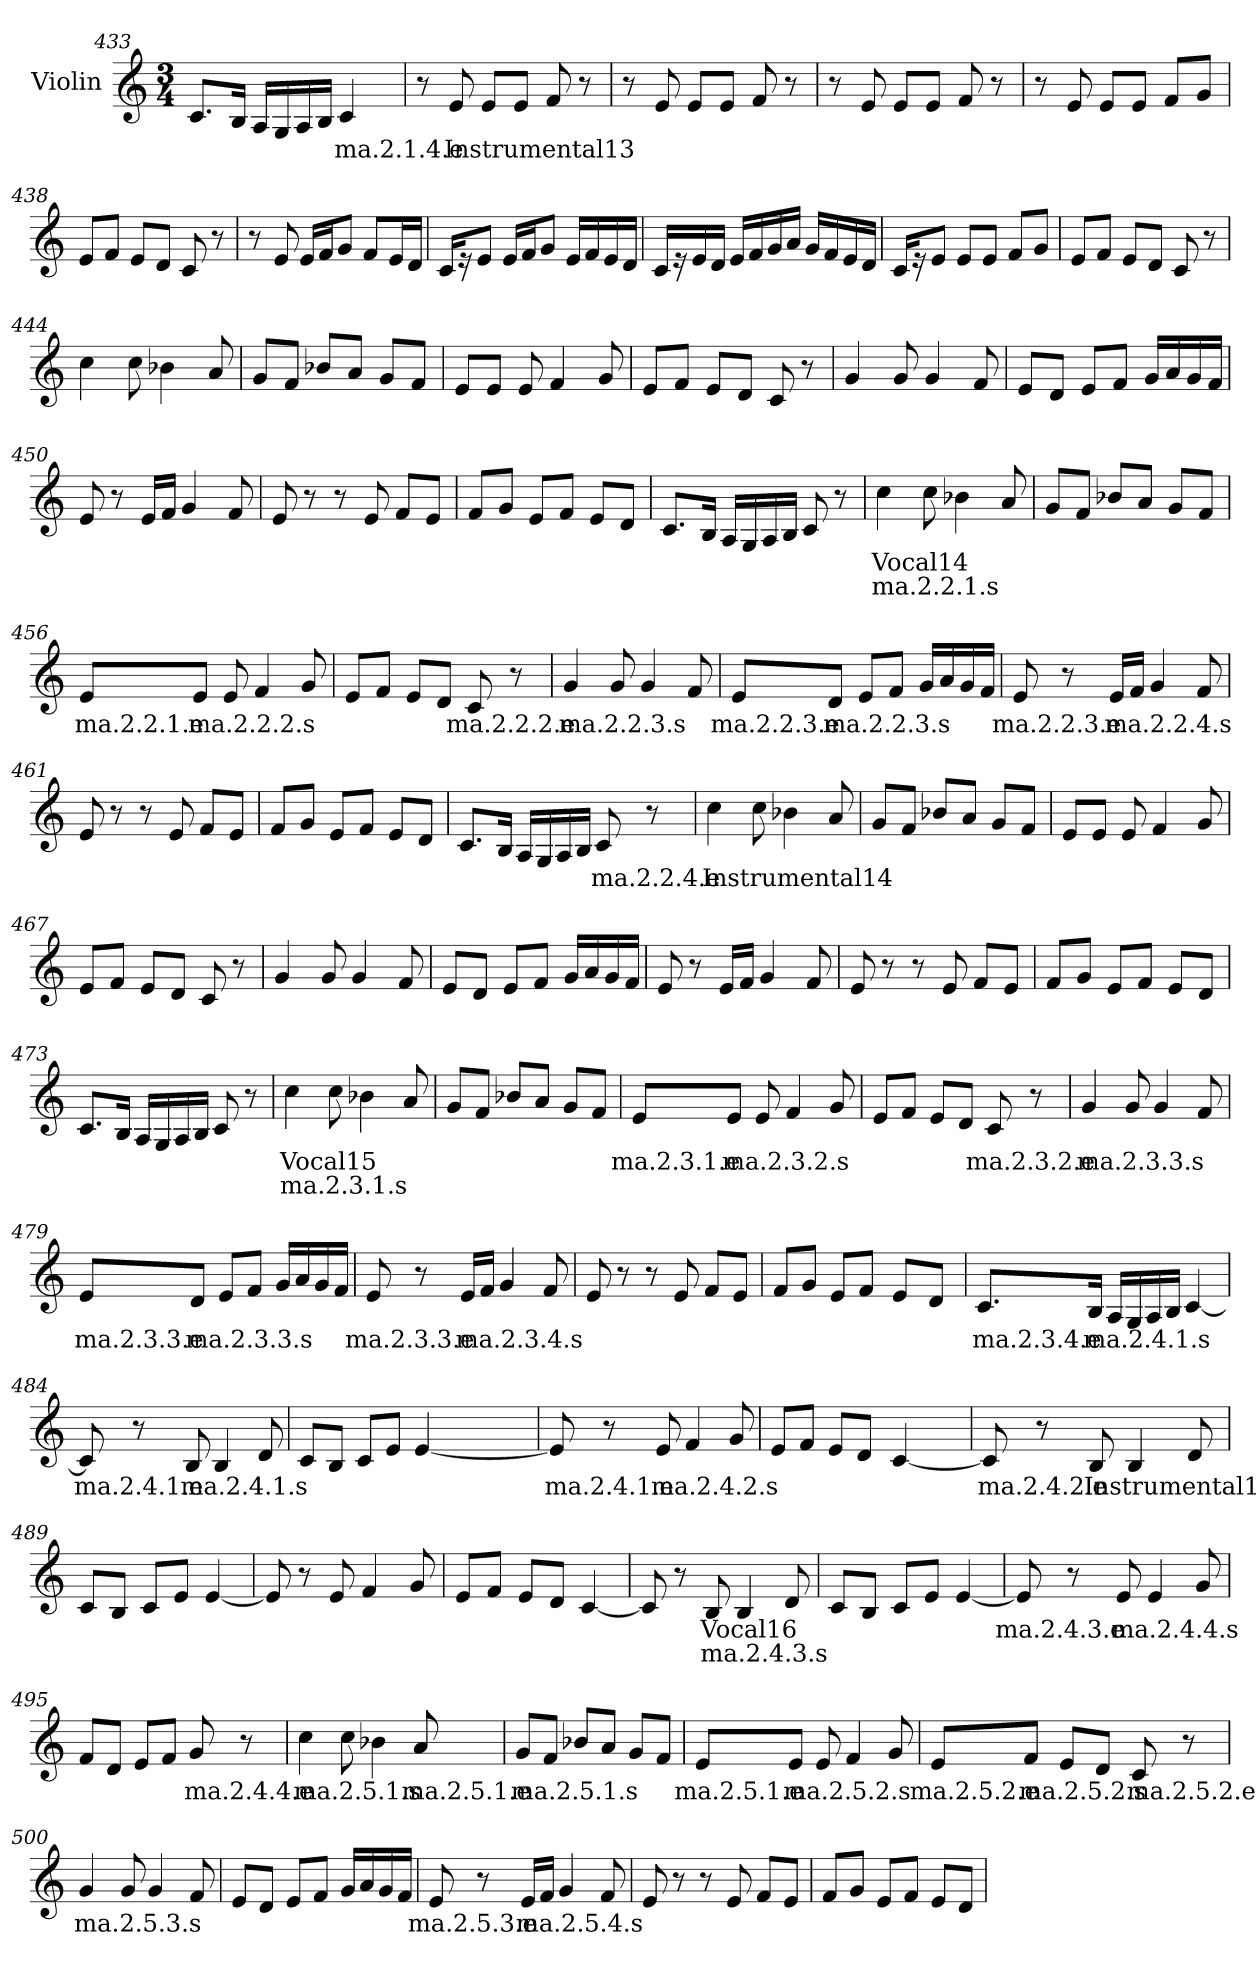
**kern	**text	**text
*part1	*part1	*part1
*staff1	*staff1	*staff1
*I"Violin	*	*
!!LO:LB:g=z
*clefG2	*	*
*k[]	*	*
*M3/4	*	*
=433	=433	=433
8.c/L	.	.
16B/Jk	.	.
16A/LL	.	.
16G/	.	.
16A/	.	.
16B/JJ	.	.
!	!LO:LY:b	!
4c/	ma.2.1.4.e	.
=434	=434	=434
8r	.	.
!	!LO:LY:b	!
8e/	Instrumental13	.
8e/L	.	.
8e/J	.	.
8f/	.	.
8r	.	.
=435	=435	=435
8r	.	.
8e/	.	.
8e/L	.	.
8e/J	.	.
8f/	.	.
8r	.	.
=436	=436	=436
8r	.	.
8e/	.	.
8e/L	.	.
8e/J	.	.
8f/	.	.
8r	.	.
!!LO:PB:g=z
=437	=437	=437
8r	.	.
8e/	.	.
8e/L	.	.
8e/J	.	.
8f/L	.	.
8g/J	.	.
!!LO:LB:g=z
=438	=438	=438
8e/L	.	.
8f/J	.	.
8e/L	.	.
8d/J	.	.
8c/	.	.
8r	.	.
=439	=439	=439
8r	.	.
8e/	.	.
16e/LL	.	.
16f/J	.	.
8g/J	.	.
8f/L	.	.
16e/L	.	.
16d/JJ	.	.
=440	=440	=440
16c/KL	.	.
16r	.	.
8e/J	.	.
16e/LL	.	.
16f/J	.	.
8g/J	.	.
16e/LL	.	.
16f/	.	.
16e/	.	.
16d/JJ	.	.
=441	=441	=441
16c/LL	.	.
16r	.	.
16e/	.	.
16d/JJ	.	.
16e/LL	.	.
16f/	.	.
16g/	.	.
16a/JJ	.	.
16g/LL	.	.
16f/	.	.
16e/	.	.
16d/JJ	.	.
!!LO:LB:g=z
=442	=442	=442
16c/KL	.	.
16r	.	.
8e/J	.	.
8e/L	.	.
8e/J	.	.
8f/L	.	.
8g/J	.	.
=443	=443	=443
8e/L	.	.
8f/J	.	.
8e/L	.	.
8d/J	.	.
8c/	.	.
8r	.	.
=444	=444	=444
4cc\	.	.
8cc\	.	.
4b-X\	.	.
8a/	.	.
=445	=445	=445
8g/L	.	.
8f/J	.	.
8b-X/L	.	.
8a/J	.	.
8g/L	.	.
8f/J	.	.
=446	=446	=446
8e/L	.	.
8e/J	.	.
8e/	.	.
4f/	.	.
8g/	.	.
=447	=447	=447
8e/L	.	.
8f/J	.	.
8e/L	.	.
8d/J	.	.
8c/	.	.
8r	.	.
!!LO:LB:g=z
=448	=448	=448
4g/	.	.
8g/	.	.
4g/	.	.
8f/	.	.
=449	=449	=449
8e/L	.	.
8d/J	.	.
8e/L	.	.
8f/J	.	.
16g/LL	.	.
16a/	.	.
16g/	.	.
16f/JJ	.	.
=450	=450	=450
8e/	.	.
8r	.	.
16e/LL	.	.
16f/JJ	.	.
4g/	.	.
8f/	.	.
=451	=451	=451
8e/	.	.
8r	.	.
8r	.	.
8e/	.	.
8f/L	.	.
8e/J	.	.
=452	=452	=452
8f/L	.	.
8g/J	.	.
8e/L	.	.
8f/J	.	.
8e/L	.	.
8d/J	.	.
!!LO:LB:g=z
=453	=453	=453
8.c/L	.	.
16B/Jk	.	.
16A/LL	.	.
16G/	.	.
16A/	.	.
16B/JJ	.	.
8c/	.	.
8r	.	.
!!LO:LB:g=z
=454	=454	=454
!	!LO:LY:b	!LO:LY:b
4cc\	Vocal14	ma.2.2.1.s
8cc\	.	.
4b-X\	.	.
8a/	.	.
=455	=455	=455
8g/L	.	.
8f/J	.	.
8b-X/L	.	.
8a/J	.	.
8g/L	.	.
8f/J	.	.
=456	=456	=456
!	!LO:LY:b	!
8e/L	ma.2.2.1.e	.
!	!LO:LY:b	!
8e/J	ma.2.2.2.s	.
8e/	.	.
4f/	.	.
8g/	.	.
!!LO:LB:g=z
=457	=457	=457
8e/L	.	.
8f/J	.	.
8e/L	.	.
8d/J	.	.
!	!LO:LY:b	!
8c/	ma.2.2.2.e	.
8r	.	.
=458	=458	=458
!	!LO:LY:b	!
4g/	ma.2.2.3.s	.
8g/	.	.
4g/	.	.
8f/	.	.
=459	=459	=459
!	!LO:LY:b	!
8e/L	ma.2.2.3.e	.
!	!LO:LY:b	!
8d/J	ma.2.2.3.s	.
8e/L	.	.
8f/J	.	.
16g/LL	.	.
16a/	.	.
16g/	.	.
16f/JJ	.	.
!!LO:LB:g=z
=460	=460	=460
!	!LO:LY:b	!
8e/	ma.2.2.3.e	.
8r	.	.
!	!LO:LY:b	!
16e/LL	ma.2.2.4.s	.
16f/JJ	.	.
4g/	.	.
8f/	.	.
=461	=461	=461
8e/	.	.
8r	.	.
8r	.	.
8e/	.	.
8f/L	.	.
8e/J	.	.
=462	=462	=462
8f/L	.	.
8g/J	.	.
8e/L	.	.
8f/J	.	.
8e/L	.	.
8d/J	.	.
!!LO:LB:g=z
=463	=463	=463
8.c/L	.	.
16B/Jk	.	.
16A/LL	.	.
16G/	.	.
16A/	.	.
16B/JJ	.	.
!	!LO:LY:b	!
8c/	ma.2.2.4.e	.
8r	.	.
=464	=464	=464
!	!LO:LY:b	!
4cc\	Instrumental14	.
8cc\	.	.
4b-X\	.	.
8a/	.	.
!!LO:LB:g=z
=465	=465	=465
8g/L	.	.
8f/J	.	.
8b-X/L	.	.
8a/J	.	.
8g/L	.	.
8f/J	.	.
=466	=466	=466
8e/L	.	.
8e/J	.	.
8e/	.	.
4f/	.	.
8g/	.	.
=467	=467	=467
8e/L	.	.
8f/J	.	.
8e/L	.	.
8d/J	.	.
8c/	.	.
8r	.	.
=468	=468	=468
4g/	.	.
8g/	.	.
4g/	.	.
8f/	.	.
=469	=469	=469
8e/L	.	.
8d/J	.	.
8e/L	.	.
8f/J	.	.
16g/LL	.	.
16a/	.	.
16g/	.	.
16f/JJ	.	.
!!LO:PB:g=z
=470	=470	=470
8e/	.	.
8r	.	.
16e/LL	.	.
16f/JJ	.	.
4g/	.	.
8f/	.	.
!!LO:LB:g=z
=471	=471	=471
8e/	.	.
8r	.	.
8r	.	.
8e/	.	.
8f/L	.	.
8e/J	.	.
=472	=472	=472
8f/L	.	.
8g/J	.	.
8e/L	.	.
8f/J	.	.
8e/L	.	.
8d/J	.	.
=473	=473	=473
8.c/L	.	.
16B/Jk	.	.
16A/LL	.	.
16G/	.	.
16A/	.	.
16B/JJ	.	.
8c/	.	.
8r	.	.
=474	=474	=474
!	!LO:LY:b	!LO:LY:b
4cc\	Vocal15	ma.2.3.1.s
8cc\	.	.
4b-X\	.	.
8a/	.	.
!!LO:LB:g=z
=475	=475	=475
8g/L	.	.
8f/J	.	.
8b-X/L	.	.
8a/J	.	.
8g/L	.	.
8f/J	.	.
!!LO:LB:g=z
=476	=476	=476
!	!LO:LY:b	!
8e/L	ma.2.3.1.e	.
!	!LO:LY:b	!
8e/J	ma.2.3.2.s	.
8e/	.	.
4f/	.	.
8g/	.	.
=477	=477	=477
8e/L	.	.
8f/J	.	.
8e/L	.	.
8d/J	.	.
!	!LO:LY:b	!
8c/	ma.2.3.2.e	.
8r	.	.
=478	=478	=478
!	!LO:LY:b	!
4g/	ma.2.3.3.s	.
8g/	.	.
4g/	.	.
8f/	.	.
!!LO:LB:g=z
=479	=479	=479
!	!LO:LY:b	!
8e/L	ma.2.3.3.e	.
!	!LO:LY:b	!
8d/J	ma.2.3.3.s	.
8e/L	.	.
8f/J	.	.
16g/LL	.	.
16a/	.	.
16g/	.	.
16f/JJ	.	.
=480	=480	=480
!	!LO:LY:b	!
8e/	ma.2.3.3.e	.
8r	.	.
!	!LO:LY:b	!
16e/LL	ma.2.3.4.s	.
16f/JJ	.	.
4g/	.	.
8f/	.	.
!!LO:LB:g=z
=481	=481	=481
8e/	.	.
8r	.	.
8r	.	.
8e/	.	.
8f/L	.	.
8e/J	.	.
=482	=482	=482
8f/L	.	.
8g/J	.	.
8e/L	.	.
8f/J	.	.
8e/L	.	.
8d/J	.	.
=483	=483	=483
!	!LO:LY:b	!
8.c/L	ma.2.3.4.e	.
!	!LO:LY:b	!
16B/Jk	ma.2.4.1.s	.
16A/LL	.	.
16G/	.	.
16A/	.	.
16B/JJ	.	.
[4c/	.	.
!!LO:LB:g=z
=484	=484	=484
!	!LO:LY:b	!
8c/]	ma.2.4.1.e	.
8r	.	.
!	!LO:LY:b	!
8B/	ma.2.4.1.s	.
4B/	.	.
8d/	.	.
=485	=485	=485
8c/L	.	.
8B/J	.	.
8c/L	.	.
8e/J	.	.
[4e/	.	.
=486	=486	=486
!	!LO:LY:b	!
8e/]	ma.2.4.1.e	.
8r	.	.
!	!LO:LY:b	!
8e/	ma.2.4.2.s	.
4f/	.	.
8g/	.	.
!!LO:LB:g=z
=487	=487	=487
8e/L	.	.
8f/J	.	.
8e/L	.	.
8d/J	.	.
[4c/	.	.
!!LO:LB:g=z
=488	=488	=488
!	!LO:LY:b	!
8c/]	ma.2.4.2.e	.
8r	.	.
!	!LO:LY:b	!
8B/	Instrumental15	.
4B/	.	.
8d/	.	.
=489	=489	=489
8c/L	.	.
8B/J	.	.
8c/L	.	.
8e/J	.	.
[4e/	.	.
=490	=490	=490
8e/]	.	.
8r	.	.
8e/	.	.
4f/	.	.
8g/	.	.
=491	=491	=491
8e/L	.	.
8f/J	.	.
8e/L	.	.
8d/J	.	.
[4c/	.	.
!!LO:LB:g=z
=492	=492	=492
8c/]	.	.
8r	.	.
!	!LO:LY:b	!LO:LY:b
8B/	Vocal16	ma.2.4.3.s
4B/	.	.
8d/	.	.
=493	=493	=493
8c/L	.	.
8B/J	.	.
8c/L	.	.
8e/J	.	.
[4e/	.	.
!!LO:PB:g=z
=494	=494	=494
!	!LO:LY:b	!
8e/]	ma.2.4.3.e	.
8r	.	.
!	!LO:LY:b	!
8e/	ma.2.4.4.s	.
4e/	.	.
8g/	.	.
=495	=495	=495
8f/L	.	.
8d/J	.	.
8e/L	.	.
8f/J	.	.
!	!LO:LY:b	!
8g/	ma.2.4.4.e	.
8r	.	.
=496	=496	=496
!	!LO:LY:b	!
4cc\	ma.2.5.1.s	.
8cc\	.	.
4b-X\	.	.
!	!LO:LY:b	!
8a/	ma.2.5.1.e	.
!!LO:LB:g=z
=497	=497	=497
!	!LO:LY:b	!
8g/L	ma.2.5.1.s	.
8f/J	.	.
8b-X/L	.	.
8a/J	.	.
8g/L	.	.
8f/J	.	.
=498	=498	=498
!	!LO:LY:b	!
8e/L	ma.2.5.1.e	.
!	!LO:LY:b	!
8e/J	ma.2.5.2.s	.
8e/	.	.
4f/	.	.
8g/	.	.
!!LO:LB:g=z
=499	=499	=499
!	!LO:LY:b	!
8e/L	ma.2.5.2.e	.
!	!LO:LY:b	!
8f/J	ma.2.5.2.s	.
8e/L	.	.
8d/J	.	.
!	!LO:LY:b	!
8c/	ma.2.5.2.e	.
8r	.	.
!!LO:LB:g=z
=500	=500	=500
!	!LO:LY:b	!
4g/	ma.2.5.3.s	.
8g/	.	.
4g/	.	.
8f/	.	.
=501	=501	=501
8e/L	.	.
8d/J	.	.
8e/L	.	.
8f/J	.	.
16g/LL	.	.
16a/	.	.
16g/	.	.
16f/JJ	.	.
=502	=502	=502
!	!LO:LY:b	!
8e/	ma.2.5.3.e	.
8r	.	.
!	!LO:LY:b	!
16e/LL	ma.2.5.4.s	.
16f/JJ	.	.
4g/	.	.
8f/	.	.
=503	=503	=503
8e/	.	.
8r	.	.
8r	.	.
8e/	.	.
8f/L	.	.
8e/J	.	.
!!LO:LB:g=z
=504	=504	=504
8f/L	.	.
8g/J	.	.
8e/L	.	.
8f/J	.	.
8e/L	.	.
8d/J	.	.
=	=	=
*-	*-	*-
